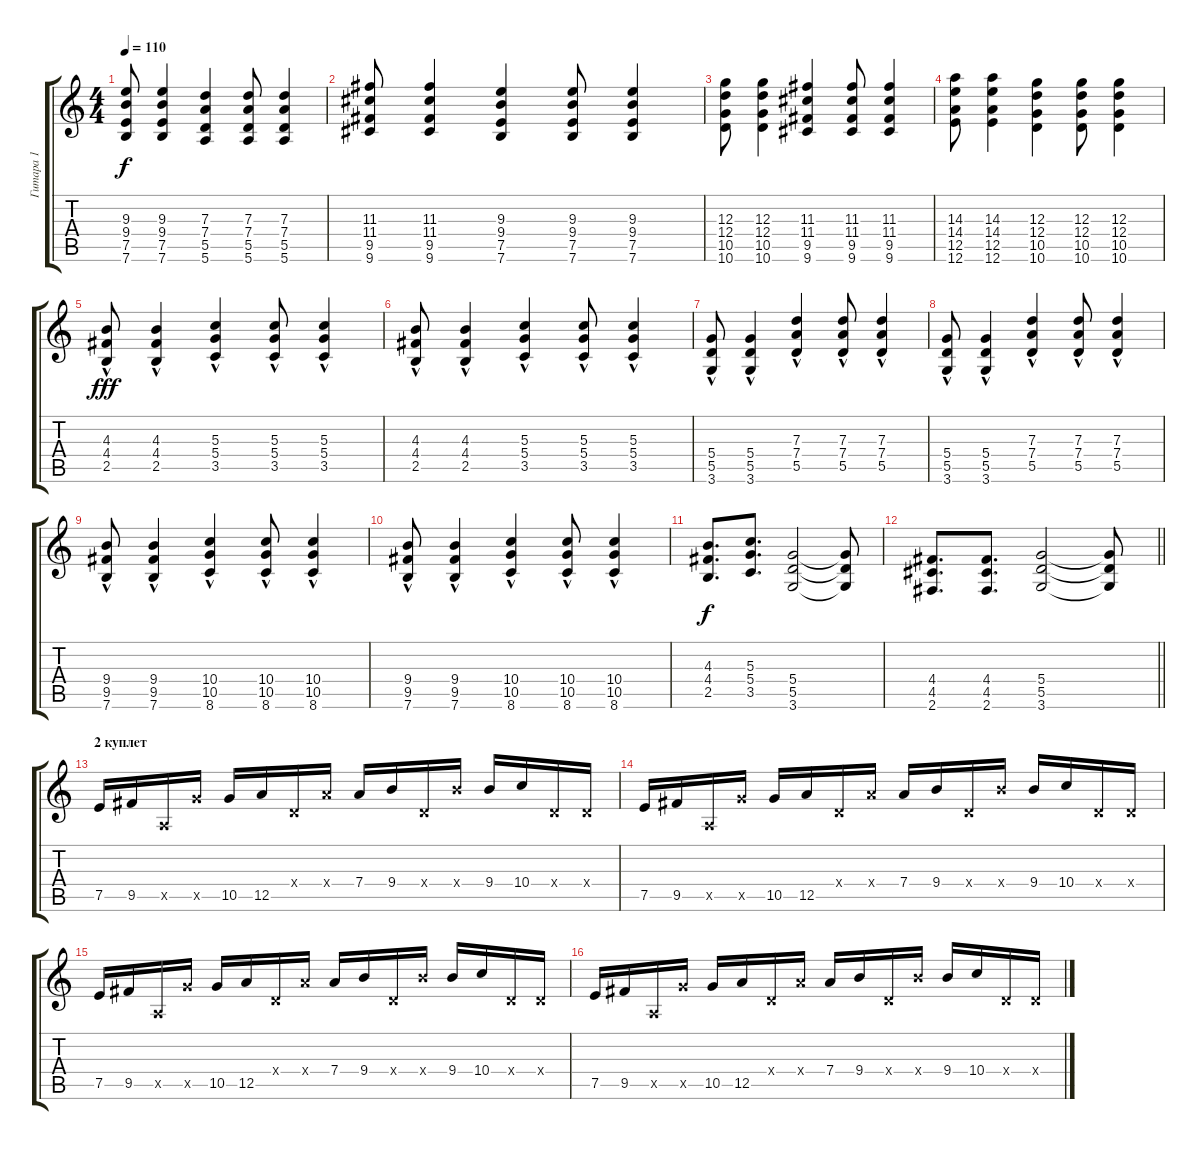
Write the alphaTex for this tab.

\track ("Гитара 1" "Гитара 1") {instrument distortionguitar}
\staff {score tabs}
\tuning (E4 B3 G3 D3 A2 E2) {hide}
\ts (4 4)
\tempo 110
\clef g2
\ks c
(9.3 9.4 7.5 7.6).8{dy f} (9.3 9.4 7.5 7.6).4 (7.3 7.4 5.5 5.6).4 (7.3 7.4 5.5 5.6).8 (7.3 7.4 5.5 5.6).4 |
(11.3 11.4 9.5 9.6).8 (11.3 11.4 9.5 9.6).4 (9.3 9.4 7.5 7.6).4 (9.3 9.4 7.5 7.6).8 (9.3 9.4 7.5 7.6).4 |
(12.3 12.4 10.5 10.6).8 (12.3 12.4 10.5 10.6).4 (11.3 11.4 9.5 9.6).4 (11.3 11.4 9.5 9.6).8 (11.3 11.4 9.5 9.6).4 |
(14.3 14.4 12.5 12.6).8 (14.3 14.4 12.5 12.6).4 (12.3 12.4 10.5 10.6).4 (12.3 12.4 10.5 10.6).8 (12.3 12.4 10.5 10.6).4 |
(4.3 4.4 2.5{hac}).8{dy fff} (4.3 4.4 2.5{hac}).4 (5.3 5.4 3.5{hac}).4 (5.3 5.4 3.5{hac}).8 (5.3 5.4 3.5{hac}).4 |
(4.3 4.4 2.5{hac}).8 (4.3 4.4 2.5{hac}).4 (5.3 5.4 3.5{hac}).4 (5.3 5.4 3.5{hac}).8 (5.3 5.4 3.5{hac}).4 |
(5.4 5.5{hac} 3.6).8 (5.4 5.5{hac} 3.6).4 (7.3 7.4 5.5{hac}).4 (7.3 7.4 5.5{hac}).8 (7.3 7.4 5.5{hac}).4 |
(5.4 5.5{hac} 3.6).8 (5.4 5.5{hac} 3.6).4 (7.3 7.4 5.5{hac}).4 (7.3 7.4 5.5{hac}).8 (7.3 7.4 5.5{hac}).4 |
(9.4 9.5{hac} 7.6).8 (9.4 9.5{hac} 7.6).4 (10.4 10.5{hac} 8.6).4 (10.4 10.5{hac} 8.6).8 (10.4 10.5{hac} 8.6).4 |
(9.4 9.5{hac} 7.6).8 (9.4 9.5{hac} 7.6).4 (10.4 10.5{hac} 8.6).4 (10.4 10.5{hac} 8.6).8 (10.4 10.5{hac} 8.6).4 |
(4.3 4.4 2.5).8{d dy f} (5.3 5.4 3.5).8{d} (5.4 5.5 3.6).2 (5.4{t} 5.5{t} 3.6{t}).8 |
\barLineRight lightlight
(4.4 4.5 2.6).8{d} (4.4 4.5 2.6).8{d} (5.4 5.5 3.6).2 (5.4{t} 5.5{t} 3.6{t}).8 |
\section ("" "2 куплет")
7.5.16{volume 9} 9.5.16 0.5{x}.16 10.5{x}.16 10.5.16 12.5.16 0.4{x}.16 7.4{x}.16 7.4.16 9.4.16 0.4{x}.16 9.4{x}.16 9.4.16 10.4.16 0.4{x}.16 0.4{x}.16 |
7.5.16 9.5.16 0.5{x}.16 10.5{x}.16 10.5.16 12.5.16 0.4{x}.16 7.4{x}.16 7.4.16 9.4.16 0.4{x}.16 9.4{x}.16 9.4.16 10.4.16 0.4{x}.16 0.4{x}.16 |
7.5.16 9.5.16 0.5{x}.16 10.5{x}.16 10.5.16 12.5.16 0.4{x}.16 7.4{x}.16 7.4.16 9.4.16 0.4{x}.16 9.4{x}.16 9.4.16 10.4.16 0.4{x}.16 0.4{x}.16 |
7.5.16 9.5.16 0.5{x}.16 10.5{x}.16 10.5.16 12.5.16 0.4{x}.16 7.4{x}.16 7.4.16 9.4.16 0.4{x}.16 9.4{x}.16 9.4.16 10.4.16 0.4{x}.16 0.4{x}.16
